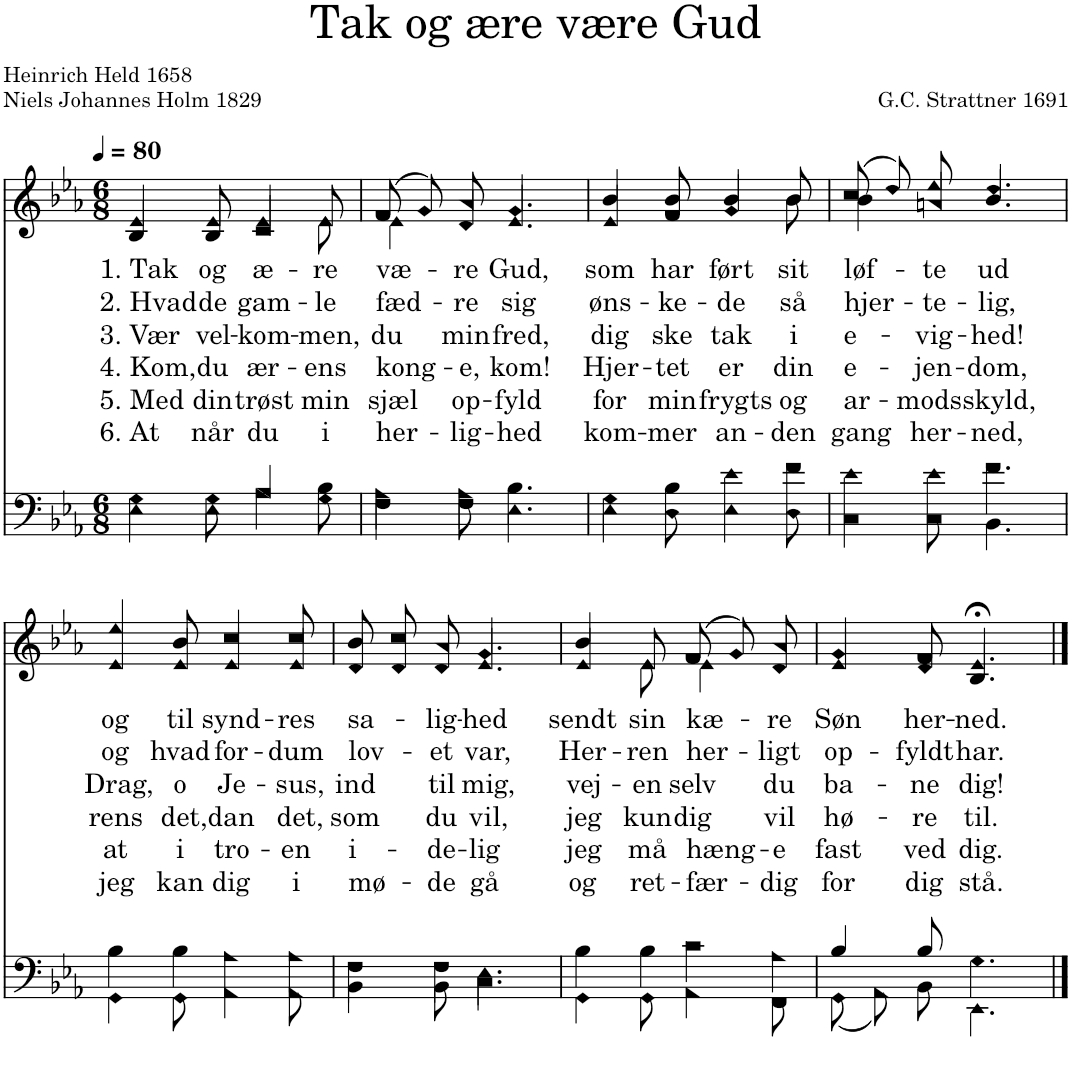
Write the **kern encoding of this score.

**kern	**kern	**text	**text	**text	**text	**text	**text
*part2	*part1	*part1	*part1	*part1	*part1	*part1	*part1
*staff2	*staff1	*staff1	*staff1	*staff1	*staff1	*staff1	*staff1
*I"Men	*I"Women	*	*	*	*	*	*
*clefF4	*clefG2	*	*	*	*	*	*
*k[b-e-a-]	*k[b-e-a-]	*	*	*	*	*	*
*M6/8	*M6/8	*	*	*	*	*	*
*MM80	*MM80	*	*	*	*	*	*
=1	=1	=1	=1	=1	=1	=1	=1
*^	*	*	*	*	*	*	*
*	*^	*	*	*	*	*	*	*
!	!	!	!	!LO:LY:b	!LO:LY:b	!LO:LY:b	!LO:LY:b	!LO:LY:b	!LO:LY:b
*	*	*	*^	*	*	*	*	*	*
2.ryy	4G\	4E-\	4e-/	4B-/	1. Tak	2. Hvad	3. Vær	4. Kom,	5. Med	6. At
!	!	!	!	!	!LO:LY:b	!LO:LY:b	!LO:LY:b	!LO:LY:b	!LO:LY:b	!LO:LY:b
.	8G\	8E-\	8e-/	8B-/	og	de	vel-	du	din	når
!	!	!	!	!	!LO:LY:b	!LO:LY:b	!LO:LY:b	!LO:LY:b	!LO:LY:b	!LO:LY:b
.	4A-/	4A-\	4e-/	4c/	æ-	gam-	-kom-	ær-	trøst	du
!	!	!	!	!	!LO:LY:b	!LO:LY:b	!LO:LY:b	!LO:LY:b	!LO:LY:b	!LO:LY:b
.	8B-\	8G\	8e-/	8e-\	-re	-le	-men,	-ens	min	i
=2	=2	=2	=2	=2	=2	=2	=2	=2	=2	=2
!	!	!	!	!	!LO:LY:b	!LO:LY:b	!LO:LY:b	!LO:LY:b	!LO:LY:b	!LO:LY:b
2.ryy	4A-\	4F\	(8f/L	4e-\	væ-	fæd-	du	kong-	sjæl	her-
.	.	.	8g/)	.	.	.	.	.	.	.
!	!	!	!	!	!LO:LY:b	!LO:LY:b	!LO:LY:b	!LO:LY:b	!LO:LY:b	!LO:LY:b
.	8A-\	8F\	8a-/J	8d/	-re	-re	min	-e,	op-	-lig-
!	!	!	!	!	!LO:LY:b	!LO:LY:b	!LO:LY:b	!LO:LY:b	!LO:LY:b	!LO:LY:b
.	4.B-\	4.E-\	4.g/	4.e-/	Gud,	sig	fred,	kom!	-fyld	-hed
=3	=3	=3	=3	=3	=3	=3	=3	=3	=3	=3
!	!	!	!	!	!LO:LY:b	!LO:LY:b	!LO:LY:b	!LO:LY:b	!LO:LY:b	!LO:LY:b
2.ryy	4G\	4E-\	4b-/	4e-/	som	øns-	dig	Hjer-	for	kom-
!	!	!	!	!	!LO:LY:b	!LO:LY:b	!LO:LY:b	!LO:LY:b	!LO:LY:b	!LO:LY:b
.	8B-\	8D\	8b-/	8f/	har	-ke-	ske	-tet	min	-mer
!	!	!	!	!	!LO:LY:b	!LO:LY:b	!LO:LY:b	!LO:LY:b	!LO:LY:b	!LO:LY:b
.	4e-\	4E-\	4b-/	4g/	ført	-de	tak	er	frygts	an-
!	!	!	!	!	!LO:LY:b	!LO:LY:b	!LO:LY:b	!LO:LY:b	!LO:LY:b	!LO:LY:b
.	8f\	8D\	8b-/	8b-\	sit	så	i	din	og	-den
=4	=4	=4	=4	=4	=4	=4	=4	=4	=4	=4
!	!	!	!	!	!LO:LY:b	!LO:LY:b	!LO:LY:b	!LO:LY:b	!LO:LY:b	!LO:LY:b
2.ryy	4e-\	4C\	(8cc/L	4b-\	løf-	hjer-	e-	e-	ar-	gang
.	.	.	8dd/)	.	.	.	.	.	.	.
!	!	!	!	!	!LO:LY:b	!LO:LY:b	!LO:LY:b	!LO:LY:b	!LO:LY:b	!LO:LY:b
.	8e-\	8C\	8ee-/J	8an/	-te	-te-	-vig-	-jen-	-mods	her-
!	!	!	!	!	!LO:LY:b	!LO:LY:b	!LO:LY:b	!LO:LY:b	!LO:LY:b	!LO:LY:b
.	4.f\	4.BB-\	4.dd/	4.b-/	ud	-lig,	-hed!	-dom,	skyld,	-ned,
!!LO:LB:g=z	!!
=5	=5	=5	=5	=5	=5	=5	=5	=5	=5	=5
!	!	!	!	!	!LO:LY:b	!LO:LY:b	!LO:LY:b	!LO:LY:b	!LO:LY:b	!LO:LY:b
2.ryy	4B-\	4GG\	4ee-/	4e-/	og	og	Drag,	rens	at	jeg
!	!	!	!	!	!LO:LY:b	!LO:LY:b	!LO:LY:b	!LO:LY:b	!LO:LY:b	!LO:LY:b
.	8B-\	8GG\	8b-/	8e-/	til	hvad	o	det,	i	kan
!	!	!	!	!	!LO:LY:b	!LO:LY:b	!LO:LY:b	!LO:LY:b	!LO:LY:b	!LO:LY:b
.	4A-\	4AA-\	4cc/	4e-/	synd-	for-	Je-	dan	tro-	dig
!	!	!	!	!	!LO:LY:b	!LO:LY:b	!LO:LY:b	!LO:LY:b	!LO:LY:b	!LO:LY:b
.	8A-\	8AA-\	8cc/	8e-/	-res	-dum	-sus,	det,	-en	i
=6	=6	=6	=6	=6	=6	=6	=6	=6	=6	=6
!	!	!	!	!	!LO:LY:b	!LO:LY:b	!LO:LY:b	!LO:LY:b	!LO:LY:b	!LO:LY:b
2.ryy	4F\	4BB-\	8b-/L	8d/L	sa-	lov-	ind	som	i-	mø-
.	.	.	8cc/	8d/	.	.	.	.	.	.
!	!	!	!	!	!LO:LY:b	!LO:LY:b	!LO:LY:b	!LO:LY:b	!LO:LY:b	!LO:LY:b
.	8F\	8BB-\	8a-/J	8d/J	-lig-	-et	til	du	-de-	-de
!	!	!	!	!	!LO:LY:b	!LO:LY:b	!LO:LY:b	!LO:LY:b	!LO:LY:b	!LO:LY:b
.	4.E-\	4.C\	4.g/	4.e-/	-hed	var,	mig,	vil,	-lig	gå
=7	=7	=7	=7	=7	=7	=7	=7	=7	=7	=7
!	!	!	!	!	!LO:LY:b	!LO:LY:b	!LO:LY:b	!LO:LY:b	!LO:LY:b	!LO:LY:b
2.ryy	4B-\	4GG\	4b-/	4e-/	sendt	Her-	vej-	jeg	jeg	og
!	!	!	!	!	!LO:LY:b	!LO:LY:b	!LO:LY:b	!LO:LY:b	!LO:LY:b	!LO:LY:b
.	8B-\	8GG\	8e-/	8e-\	sin	-ren	-en	kun	må	ret-
!	!	!	!	!	!LO:LY:b	!LO:LY:b	!LO:LY:b	!LO:LY:b	!LO:LY:b	!LO:LY:b
.	4c\	4AA-\	(8f/L	4e-\	kæ-	her-	selv	dig	hæng-	-fær-
.	.	.	8g/)	.	.	.	.	.	.	.
!	!	!	!	!	!LO:LY:b	!LO:LY:b	!LO:LY:b	!LO:LY:b	!LO:LY:b	!LO:LY:b
.	8A-\	8FF\	8a-/J	8d/	-re	-ligt	du	vil	-e	-dig
=8	=8	=8	=8	=8	=8	=8	=8	=8	=8	=8
!	!	!	!	!	!LO:LY:b	!LO:LY:b	!LO:LY:b	!LO:LY:b	!LO:LY:b	!LO:LY:b
2.ryy	4B-/	(8GG\L	4g/	4e-/	Søn	op-	ba-	hø-	fast	for
.	.	8AA-\)	.	.	.	.	.	.	.	.
!	!	!	!	!	!LO:LY:b	!LO:LY:b	!LO:LY:b	!LO:LY:b	!LO:LY:b	!LO:LY:b
.	8B-/	8BB-\J	8f/	8d/	her-	-fyldt	-ne	-re	ved	dig
!	!	!	!	!	!LO:LY:b	!LO:LY:b	!LO:LY:b	!LO:LY:b	!LO:LY:b	!LO:LY:b
.	4.G\	4.EE-\	4.e-;</	4.B-/	-ned.	har.	dig!	til.	dig.	stå.
*v	*v	*v	*	*	*	*	*	*	*	*
*	*v	*v	*	*	*	*	*	*
==	==	==	==	==	==	==	==
*-	*-	*-	*-	*-	*-	*-	*-
